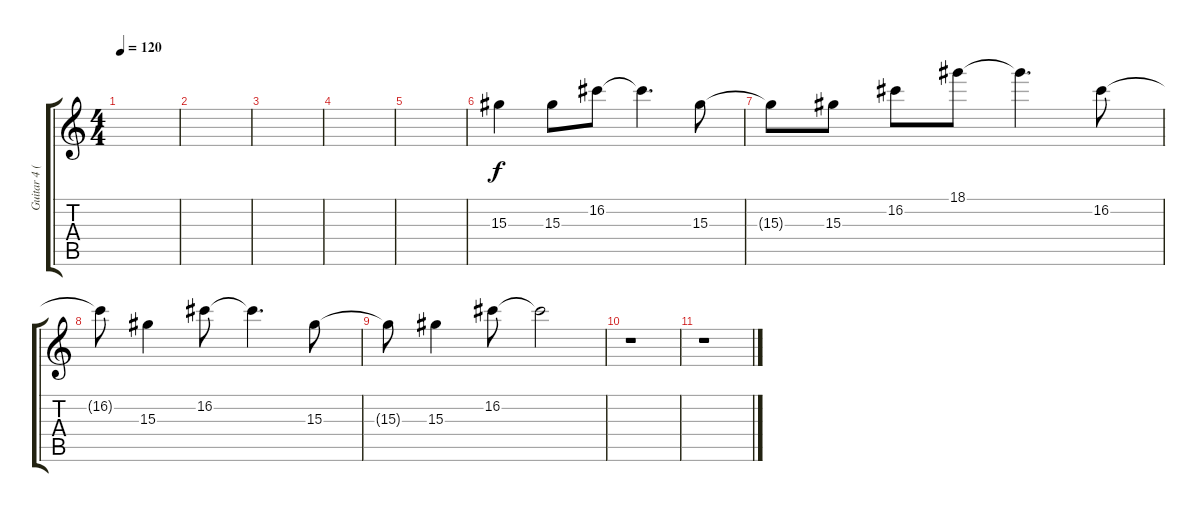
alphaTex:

\track ("Guitar 4 (Light Distort) Solo" "Guitar 4 (") {instrument distortionguitar}
\staff {score tabs}
\tuning (D4 A3 F3 C3 G2 C2) {hide}
\ts (4 4)
\tempo 120
\clef g2
\ks c
|
|
|
|
|
15.3.4 15.3.8 16.2.8 16.2{t}.4{d} 15.3.8 |
15.3{t}.8 15.3.8 16.2.8 18.1.8 18.1{t}.4{d} 16.2.8 |
16.2{t}.8 15.3.4 16.2.8 16.2{t}.4{d} 15.3.8 |
15.3{t}.8 15.3.4 16.2.8 16.2{t}.2 |
r.1 |
r.1
